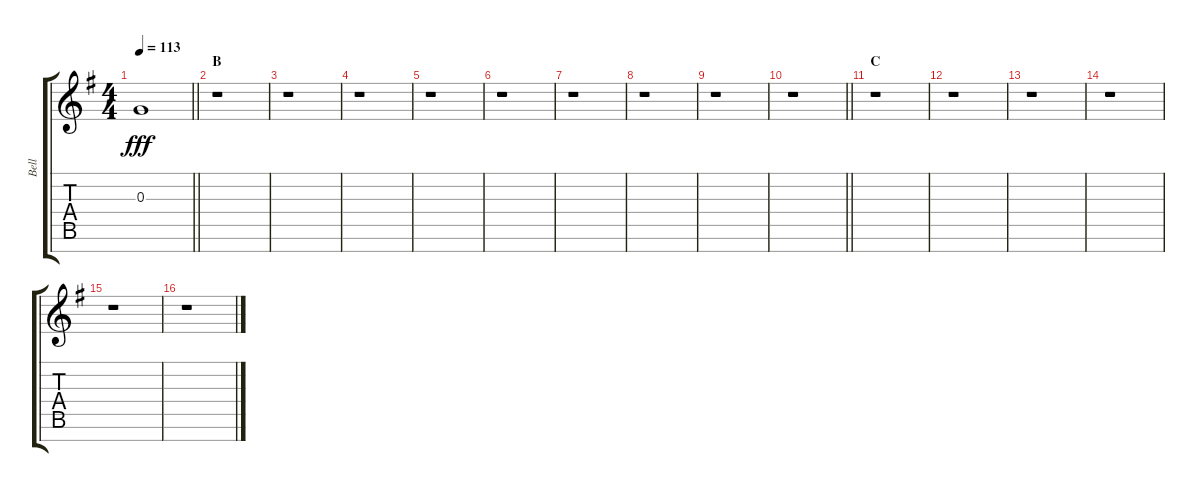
\track ("Bell" "Bell") {instrument tubularbells}
\staff {score tabs}
\tuning (E5 B4 G4 D4 A3 E3 B2) {hide}
\ts (4 4)
\tempo 113
\clef g2
\barLineRight lightlight
\ks g
0.3{t}.1{dy fff} |
\section ("" "B")
r.1 |
r.1 |
r.1 |
r.1 |
r.1 |
r.1 |
r.1 |
r.1 |
\barLineRight lightlight
r.1 |
\section ("" "C")
r.1 |
r.1 |
r.1 |
r.1 |
r.1 |
r.1
